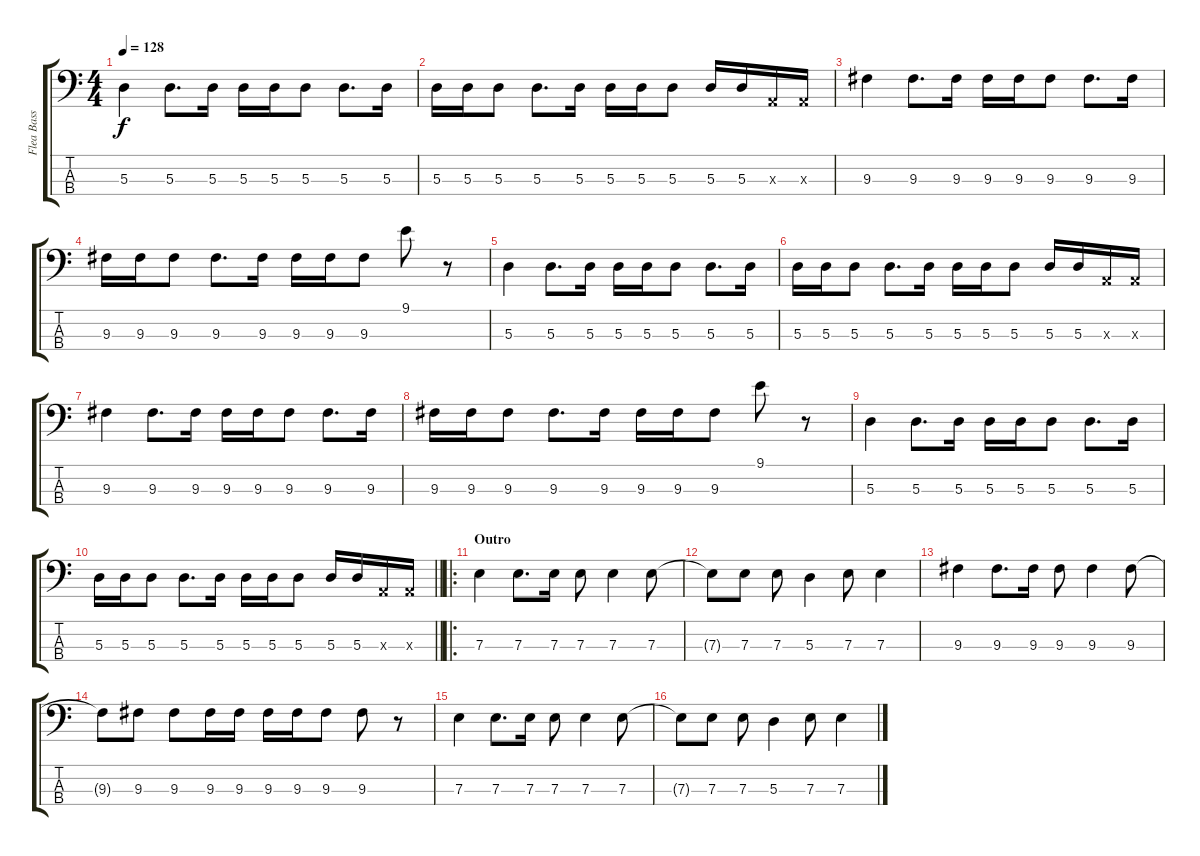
\track ("Flea Bass (10) " "Flea Bass ") {instrument electricbassfinger}
\staff {score tabs}
\tuning (G2 D2 A1 E1) {hide}
\ts (4 4)
\tempo 128
\clef f4
\ks c
5.3.4{dy f} 5.3.8{d} 5.3.16 5.3.16 5.3.16 5.3.8 5.3.8{d} 5.3.16 |
5.3.16 5.3.16 5.3.8 5.3.8{d} 5.3.16 5.3.16 5.3.16 5.3.8 5.3.16 5.3.16 0.3{x}.16 0.3{x}.16 |
9.3.4 9.3.8{d} 9.3.16 9.3.16 9.3.16 9.3.8 9.3.8{d} 9.3.16 |
9.3.16 9.3.16 9.3.8 9.3.8{d} 9.3.16 9.3.16 9.3.16 9.3.8 9.1.8 r.8 |
5.3.4 5.3.8{d} 5.3.16 5.3.16 5.3.16 5.3.8 5.3.8{d} 5.3.16 |
5.3.16 5.3.16 5.3.8 5.3.8{d} 5.3.16 5.3.16 5.3.16 5.3.8 5.3.16 5.3.16 0.3{x}.16 0.3{x}.16 |
9.3.4 9.3.8{d} 9.3.16 9.3.16 9.3.16 9.3.8 9.3.8{d} 9.3.16 |
9.3.16 9.3.16 9.3.8 9.3.8{d} 9.3.16 9.3.16 9.3.16 9.3.8 9.1.8 r.8 |
5.3.4 5.3.8{d} 5.3.16 5.3.16 5.3.16 5.3.8 5.3.8{d} 5.3.16 |
\barLineRight lightlight
5.3.16 5.3.16 5.3.8 5.3.8{d} 5.3.16 5.3.16 5.3.16 5.3.8 5.3.16 5.3.16 0.3{x}.16 0.3{x}.16 |
\ro
\section ("" "Outro")
7.3.4 7.3.8{d} 7.3.16 7.3.8 7.3.4 7.3.8 |
7.3{t}.8 7.3.8 7.3.8 5.3.4 7.3.8 7.3.4 |
9.3.4 9.3.8{d} 9.3.16 9.3.8 9.3.4 9.3.8 |
9.3{t}.8 9.3.8 9.3.8 9.3.16 9.3.16 9.3.16 9.3.16 9.3.8 9.3.8 r.8 |
7.3.4 7.3.8{d} 7.3.16 7.3.8 7.3.4 7.3.8 |
7.3{t}.8 7.3.8 7.3.8 5.3.4 7.3.8 7.3.4
